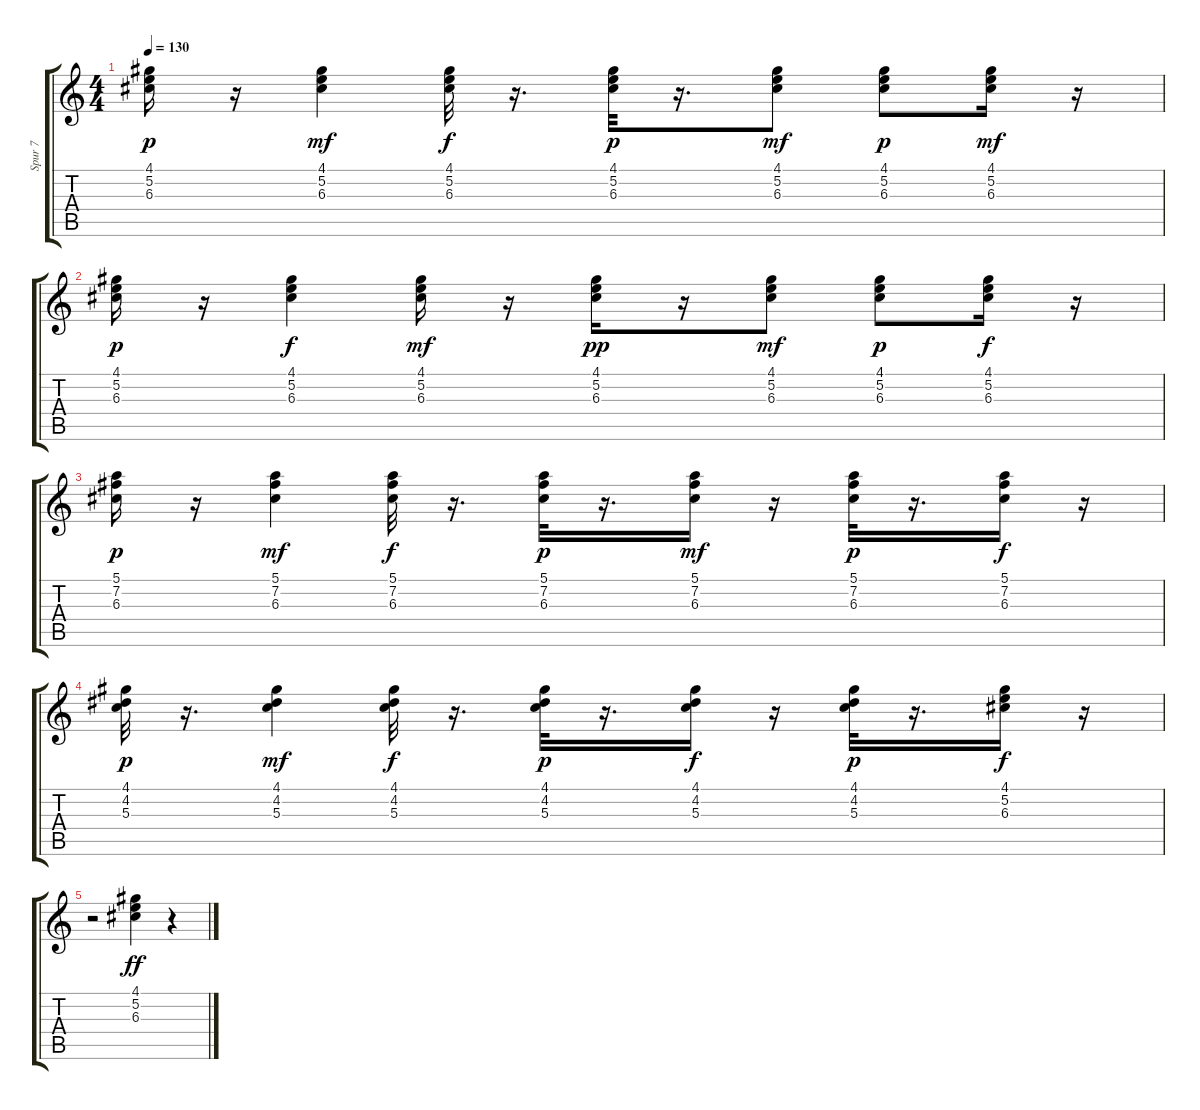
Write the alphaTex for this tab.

\track ("Spur 7" "Spur 7") {instrument acousticguitarsteel}
\staff {score tabs}
\tuning (E4 B3 G3 D3 A2 E2) {hide}
\ts (4 4)
\tempo 130
\clef g2
\ks c
(4.1 5.2 6.3).16{dy p} r.16 (4.1 5.2 6.3).4{dy mf} (4.1 5.2 6.3).32{dy f} r.16{d} (4.1 5.2 6.3).32{dy p} r.16{d} (4.1 5.2 6.3).8{dy mf} (4.1 5.2 6.3).8{dy p} (4.1 5.2 6.3).16{dy mf} r.16 |
(4.1 5.2 6.3).16{dy p} r.16 (4.1 5.2 6.3).4{dy f} (4.1 5.2 6.3).16{dy mf} r.16 (4.1 5.2 6.3).16{dy pp} r.16 (4.1 5.2 6.3).8{dy mf} (4.1 5.2 6.3).8{dy p} (4.1 5.2 6.3).16{dy f} r.16 |
(5.1 7.2 6.3).16{dy p} r.16 (5.1 7.2 6.3).4{dy mf} (5.1 7.2 6.3).32{dy f} r.16{d} (5.1 7.2 6.3).32{dy p} r.16{d} (5.1 7.2 6.3).16{dy mf} r.16 (5.1 7.2 6.3).32{dy p} r.16{d} (5.1 7.2 6.3).16{dy f} r.16 |
(4.1 4.2 5.3).32{dy p} r.16{d} (4.1 4.2 5.3).4{dy mf} (4.1 4.2 5.3).32{dy f} r.16{d} (4.1 4.2 5.3).32{dy p} r.16{d} (4.1 4.2 5.3).16{dy f} r.16 (4.1 4.2 5.3).32{dy p} r.16{d} (4.1 5.2 6.3).16{dy f} r.16 |
r.2 (4.1 5.2 6.3).4{dy ff} r.4
